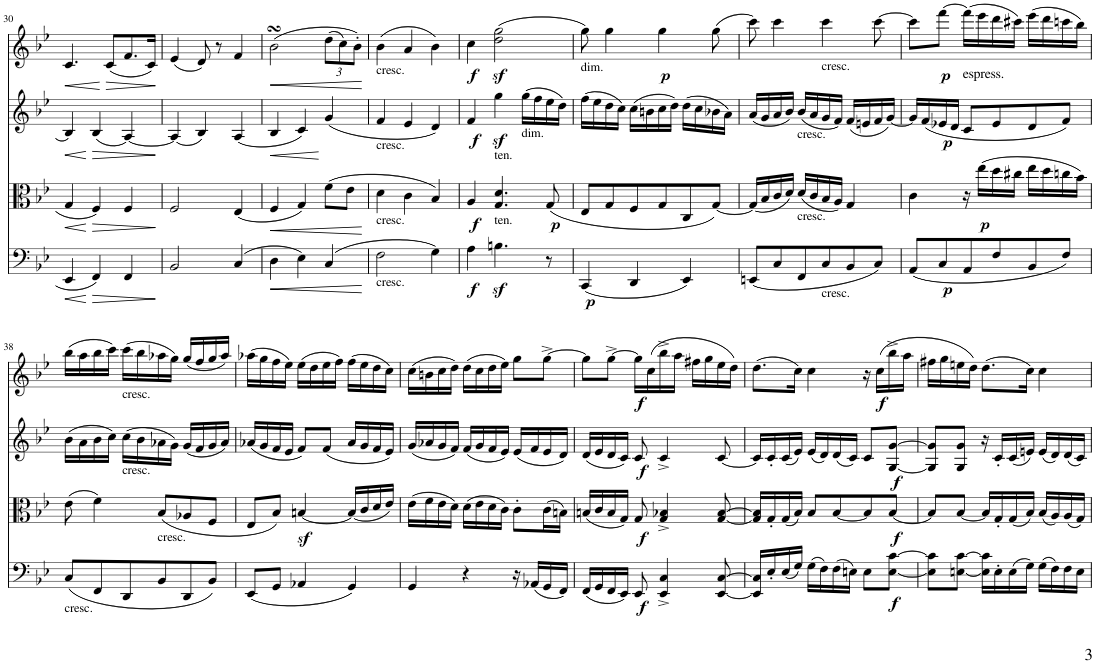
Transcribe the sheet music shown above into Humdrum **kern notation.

**kern	**dynam	**kern	**dynam	**kern	**dynam	**kern	**text	**dynam
*part4	*part4	*part3	*part3	*part2	*part2	*part1	*part1	*part1
*staff4	*staff4	*staff3	*staff3	*staff2	*staff2	*staff1	*staff1	*staff1
*I"Sampler	*	*I"Sampler	*	*I"Sampler	*	*I"Sampler	*	*
*I'Samp	*	*I'Samp	*	*I'Samp	*	*I'Samp	*	*
!!LO:PB:g=z
*clefF4	*	*clefC3	*	*clefG2	*	*clefG2	*	*
*k[b-e-]	*	*k[b-e-]	*	*k[b-e-]	*	*k[b-e-]	*	*
*M3/4	*	*M3/4	*	*M3/4	*	*M3/4	*	*
=30	=30	=30	=30	=30	=30	=30	=30	=30
!	!LO:HP:b	!	!LO:HP:b	!	!LO:HP:b	!	!	!LO:HP:b
4EE-/	<	4G/	<	4B-/]	<	4.c/	.	<
!	!LO:HP:n=1:b	!	!LO:HP:n=1:b	!	!LO:HP:n=1:b	!	!	!
4FF/	[ >	4F/	[ >	(4B-/	[ >	.	.	.
!	!	!	!	!	!	!	!	!LO:HP:n=1:b
.	.	.	.	.	.	(8c/L	.	[ >
4FF/	.	4F/	.	[4A/)	.	8.f/	.	.
.	.	.	.	.	.	16c/Jk)	.	.
.	]	.	]	.	]	.	.	]
=31	=31	=31	=31	=31	=31	=31	=31	=31
2BB-/	.	2F/	.	(4A/]	.	(4e-/	.	.
.	.	.	.	4B-/)	.	8d/)	.	.
.	.	.	.	.	.	8r	.	.
(4C/	.	(4E-/	.	(4A/	.	4f/	.	.
=32	=32	=32	=32	=32	=32	=32	=32	=32
!	!LO:HP:b	!	!LO:HP:b	!	!LO:HP:b	!	!	!LO:HP:b
4D\	<	4F/	<	4B-/	<	(2b-sSSs\	.	<
4E-\)	.	4G/)	.	4c/)	.	.	.	.
*	*	*	*	*	*	*Xbrackettup	*	*
(4C/	.	(8f\L	.	(4g/	[	(12dd\L	.	.
.	.	.	.	.	.	12cc\)	.	.
.	.	8e-\J	.	.	.	.	.	.
.	.	.	.	.	.	12b-'\J)	.	.
.	[	.	[	.	.	.	.	[
=33	=33	=33	=33	=33	=33	=33	=33	=33
!	!	!	!	!	!	!LO:TX:b:t=cresc.	!	!
!	!	!	!	!LO:TX:b:t=cresc.	!	!	!	!
!	!	!LO:TX:b:t=cresc.	!	!	!	!	!	!
!LO:TX:b:t=cresc.	!	!	!	!	!	!	!	!
2F\	.	4d\	.	4f/	.	(4b-\	.	.
.	.	4c\	.	4e-/	.	4a/	.	.
4G\)	.	4B-/)	.	4d/)	.	4b-\)	.	.
=34	=34	=34	=34	=34	=34	=34	=34	=34
!	!LO:DY:b	!	!LO:DY:b	!	!LO:DY:b	!	!	!LO:DY:b
4A\	f	4A/	f	4f/	f	4cc\	.	f
!	!	!LO:TX:a:t=ten.	!	!	!	!	!	!
!LO:TX:a:t=ten.	!	!	!	!	!	!	!	!
4.Bnz<\	.	4.G/ 4.d/	.	4ggz<\	.	(2dd\z< 2gg\z<	.	.
!	!	!	!	!LO:TX:b:t=dim.	!	!	!	!
.	.	.	.	(16gg\LL	.	.	.	.
.	.	.	.	16ff\	.	.	.	.
!	!	!	!LO:DY:b	!	!	!	!	!
8r	.	(8G/	p	16ee-\	.	.	.	.
.	.	.	.	16dd\JJ)	.	.	.	.
=35	=35	=35	=35	=35	=35	=35	=35	=35
!	!	!	!	!	!	!LO:TX:b:t=dim.	!	!
!	!LO:DY:b	!	!	!	!	!	!	!
(4CC/	p	8E-/L	.	(16ff\LL	.	8gg\)	.	.
.	.	.	.	16ee-\	.	.	.	.
.	.	8G/	.	16dd\	.	4gg\	.	.
.	.	.	.	16cc\JJ)	.	.	.	.
4DD/	.	8F/	.	(16cc\LL	.	.	.	.
.	.	.	.	16bn\	.	.	.	.
!	!	!	!	!	!	!	!	!LO:DY:b
.	.	8G/	.	16cc\	.	4gg\	.	p
.	.	.	.	16dd\JJ)	.	.	.	.
4EE-/)	.	8C/	.	(16dd\LL	.	.	.	.
.	.	.	.	16cc\	.	.	.	.
.	.	[8G/J)	.	16b-X\	.	(8gg\	.	.
.	.	.	.	16a\JJ)	.	.	.	.
=36	=36	=36	=36	=36	=36	=36	=36	=36
(8EEn/L	.	(16G/LL]	.	(16a/LL	.	8ccc\)	.	.
.	.	16B-/	.	16g/	.	.	.	.
8C/	.	16c/	.	16a/	.	4ccc\	.	.
.	.	16d/JJ)	.	16b-/JJ)	.	.	.	.
!	!	!	!	!LO:TX:b:t=cresc.	!	!	!	!
!	!	!LO:TX:b:t=cresc.	!	!	!	!	!	!
8FF/	.	(16d/LL	.	(16b-/LL	.	.	.	.
.	.	16c/	.	16a/	.	.	.	.
!	!	!	!	!	!	!LO:TX:b:t=cresc.	!	!
!LO:TX:b:t=cresc.	!	!	!	!	!	!	!	!
8C/	.	16B-/	.	16g/	.	4ccc\	.	.
.	.	16A/JJ)	.	16f/JJ)	.	.	.	.
8BB-/	.	4G/	.	(16f/LL	.	.	.	.
.	.	.	.	16en/	.	.	.	.
8C/J)	.	.	.	16f/	.	[8ccc\	.	.
.	.	.	.	[16g/JJ)	.	.	.	.
=37	=37	=37	=37	=37	=37	=37	=37	=37
(8AA/L	.	4c\	.	16g/LL]	.	8ccc\L]	.	.
.	.	.	.	(16f/	.	.	.	.
!	!LO:DY:b	!	!	!	!LO:DY:b	!	!	!LO:DY:b
8C/	p	.	.	16e-X/	p	[8fff\J	.	p
.	.	.	.	16d/JJ	.	.	.	.
8AA/	.	16r	.	8c/L	.	(16fff\LL]	.	.
!	!	!	!LO:DY:b	!	!	!	!LO:LY:b	!
.	.	(16ee-\LL	p	.	.	16eee-\	espress.	.
8F/	.	16dd\	.	8e-/	.	16ddd\	.	.
.	.	16cc#X\JJ	.	.	.	16ccc#X\JJ)	.	.
8BB-/	.	16ee-\LL	.	8d/	.	(16eee-\LL	.	.
.	.	16dd\	.	.	.	16ddd\	.	.
8F/J)	.	16ccn\	.	8f/J)	.	16cccn\	.	.
.	.	16b-\JJ)	.	.	.	16bb-\JJ)	.	.
!!LO:LB:g=z
=38	=38	=38	=38	=38	=38	=38	=38	=38
!LO:TX:b:t=cresc.	!	!	!	!	!	!	!	!
(8C/L	.	(8e-\	.	(16b-\LL	.	(16bb-\LL	.	.
.	.	.	.	16a\	.	16aa\	.	.
8FF/	.	4f\)	.	16b-\	.	16bb-\	.	.
.	.	.	.	16cc\JJ)	.	16ccc\JJ)	.	.
!	!	!	!	!	!	!LO:TX:b:t=cresc.	!	!
!	!	!	!	!LO:TX:b:t=cresc.	!	!	!	!
8DD/	.	.	.	(16cc\LL	.	(16ccc\LL	.	.
.	.	.	.	16b-\	.	16bb-\	.	.
!	!	!LO:TX:b:t=cresc.	!	!	!	!	!	!
8BB-/	.	(8B-/L	.	16a-X\	.	16aa-X\	.	.
.	.	.	.	16g\JJ)	.	16gg\JJ)	.	.
8DD/	.	8A-X/	.	(16g/LL	.	(16gg/LL	.	.
.	.	.	.	16f/	.	16ff/	.	.
8BB-/J)	.	8F/J	.	16g/	.	16gg/	.	.
.	.	.	.	16a-/JJ)	.	16aa-/JJ)	.	.
=39	=39	=39	=39	=39	=39	=39	=39	=39
(8EE-/L	.	8E-/L	.	(16a-X/LL	.	(16aa-X\LL	.	.
.	.	.	.	16g/	.	16gg\	.	.
8GG/J	.	8B-/J)	.	16f/	.	16ff\	.	.
.	.	.	.	16e-/JJ	.	16ee-\JJ)	.	.
4AA-X/	.	[4Bnz</	.	8f/L)	.	(16ee-\LL	.	.
.	.	.	.	.	.	16dd\	.	.
.	.	.	.	(8f/J	.	16ee-\	.	.
.	.	.	.	.	.	16ff\JJ)	.	.
4GG/)	.	(16B/LL]	.	16a-/LL	.	(16ff\LL	.	.
.	.	16c/	.	16g/	.	16ee-\	.	.
.	.	16d/	.	16f/	.	16dd\	.	.
.	.	16e-/JJ)	.	16e-/JJ)	.	16cc\JJ)	.	.
=40	=40	=40	=40	=40	=40	=40	=40	=40
4GG/	.	(16e-\LL	.	(16g/LL	.	(16cc\LL	.	.
.	.	16f\	.	16a-X/	.	16bn\	.	.
.	.	16e-\	.	16g/	.	16cc\	.	.
.	.	16d\JJ)	.	16f/JJ)	.	16dd\JJ)	.	.
4r	.	(16d\LL	.	(16f/LL	.	(16dd\LL	.	.
.	.	16e-\	.	16g/	.	16cc\	.	.
.	.	16d\	.	16f/	.	16dd\	.	.
.	.	16c\JJ)	.	16e-/JJ)	.	16ee-\JJ)	.	.
16r	.	8c'\L	.	(16e-/LL	.	8gg\L	.	.
(16AA-X/LL	.	.	.	16f/	.	.	.	.
16GG/	.	(16c\L	.	16e-/	.	[8gg^\J	.	.
16FF/JJ)	.	16Bn\JJ)	.	16d/JJ)	.	.	.	.
=41	=41	=41	=41	=41	=41	=41	=41	=41
(16FF/LL	.	(16Bn/LL	.	(16d/LL	.	8gg\L]	.	.
16GG/	.	16c/	.	16e-/	.	.	.	.
16FF/	.	16B/	.	16d/	.	[8gg^\J	.	.
16EE-/JJ)	.	16G/JJ)	.	16c/JJ)	.	.	.	.
!	!LO:DY:b	!	!LO:DY:b	!	!LO:DY:b	!	!	!LO:DY:b
8EE-/	f	8G/	f	8c/	f	16gg\LL]	.	f
.	.	.	.	.	.	(16cc\	.	.
4EE-/^ 4C/^	.	4G/^ 4B-X/^	.	4c^/	.	16bb-^\	.	.
.	.	.	.	.	.	16aa\JJ	.	.
.	.	.	.	.	.	16ff#X\LL	.	.
.	.	.	.	.	.	16gg\	.	.
[8EE-/ [8C/	.	[8G/ [8B-/	.	[8c/	.	16ee-\	.	.
.	.	.	.	.	.	16dd\JJ)	.	.
=42	=42	=42	=42	=42	=42	=42	=42	=42
16EE-/] 16C/]LL	.	16G/] 16B-/]LL	.	16c/LL]	.	(8.dd\L	.	.
16E-'/	.	16G'/	.	16c'/	.	.	.	.
(16E-/	.	(16G/	.	(16c/	.	.	.	.
16G/JJ)	.	16B-/JJ)	.	16e-/JJ)	.	16cc\Jk)	.	.
(16G\LL	.	8B-/L	.	(16e-/LL	.	4cc\	.	.
16F\)	.	.	.	16d/)	.	.	.	.
(16F\	.	[8B-/	.	(16d/	.	.	.	.
16En\JJ)	.	.	.	16c/JJ)	.	.	.	.
8E\L	.	8B-/]	.	8c/L	.	16r	.	.
!	!	!	!	!	!	!	!	!LO:DY:b
.	.	.	.	.	.	(16cc\LL	.	f
!	!LO:DY:b	!	!LO:DY:b	!	!LO:DY:b	!	!	!
[8E\ [8c\J	f	[8B-/J	f	[8G/ [8g/J	f	16bb-^\	.	.
.	.	.	.	.	.	16aa\JJ	.	.
=43	=43	=43	=43	=43	=43	=43	=43	=43
8E\] 8c\]L	.	8B-/L]	.	8G/] 8g/]L	.	16ff#X\LL	.	.
.	.	.	.	.	.	16gg\	.	.
[8En\ [8c\J	.	[8B-/J	.	8G/ 8g/J	.	16een\	.	.
.	.	.	.	.	.	16dd\JJ)	.	.
16E\] 16c\]LL	.	16B-/LL]	.	16r	.	(8.dd\L	.	.
16E'\	.	16G'/	.	16c'/LL	.	.	.	.
(16E\	.	(16G/	.	(16c/	.	.	.	.
16G\JJ)	.	16B-/JJ)	.	16en/JJ)	.	16cc\Jk)	.	.
(16G\LL	.	(16B-/LL	.	(16e/LL	.	4cc\	.	.
16F\)	.	16A/)	.	16d/)	.	.	.	.
16F\	.	(16A/	.	(16d/	.	.	.	.
16E\JJ	.	16G/JJ)	.	16c/JJ)	.	.	.	.
=	=	=	=	=	=	=	=	=
*-	*-	*-	*-	*-	*-	*-	*-	*-
